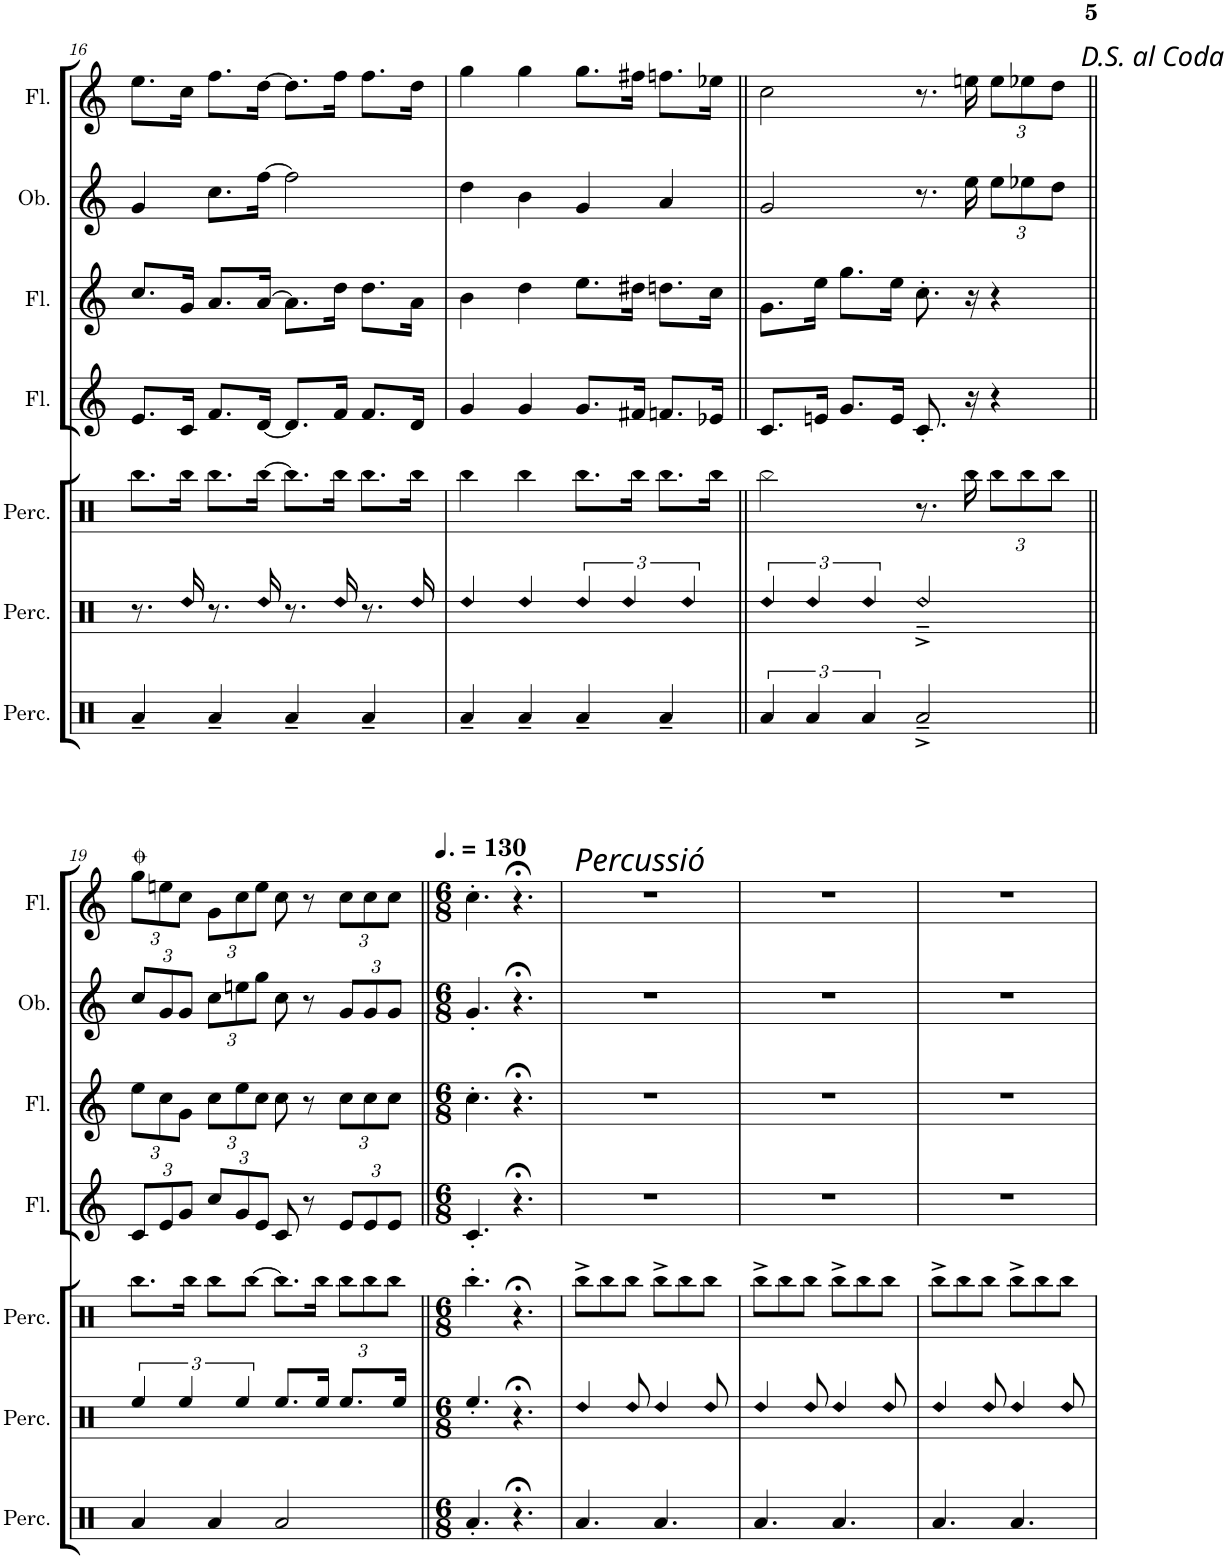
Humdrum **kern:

**kern	**kern	**kern	**kern	**kern	**kern	**kern
*part7	*part6	*part5	*part4	*part3	*part2	*part1
*staff7	*staff6	*staff5	*staff4	*staff3	*staff2	*staff1
*I"Bombo	*I"Tabal	*I"Caixa	*I"Tarota	*I"Gralla 3	*I"Gralla 2	*I"Gralla 1
!!LO:PB:g=z
*clefX	*clefX	*clefX	*clefG2	*clefG2	*clefG2	*clefG2
*k[]	*k[]	*k[]	*k[]	*k[]	*k[]	*k[]
*M4/4	*M4/4	*M4/4	*M4/4	*M4/4	*M4/4	*M4/4
=16	=16	=16	=16	=16	=16	=16
4Ra~/	8.r	8.Rbb\L	8.e/L	8.cc/L	4g/	8.ee\L
!	!LO:N:head=diamond	!	!	!	!	!
.	16Rdd/	16Rbb\Jk	16c/Jk	16g/Jk	.	16cc\Jk
4Ra~/	8.r	8.Rbb\L	8.f/L	8.a/L	8.cc\L	8.ff\L
!	!LO:N:head=diamond	!	!	!	!	!
.	16Rdd/	[16Rbb\Jk	[16d/Jk	[16a/Jk	[16ff\Jk	[16dd\Jk
4Ra~/	8.r	8.Rbb\L]	8.d/L]	8.a\L]	2ff\]	8.dd\L]
!	!LO:N:head=diamond	!	!	!	!	!
.	16Rdd/	16Rbb\Jk	16f/Jk	16dd\Jk	.	16ff\Jk
4Ra~/	8.r	8.Rbb\L	8.f/L	8.dd\L	.	8.ff\L
!	!LO:N:head=diamond	!	!	!	!	!
.	16Rdd/	16Rbb\Jk	16d/Jk	16a\Jk	.	16dd\Jk
=17	=17	=17	=17	=17	=17	=17
!	!LO:N:head=diamond	!	!	!	!	!
4Ra~/	4Rdd/	4Rbb\	4g/	4b\	4dd\	4gg\
!	!LO:N:head=diamond	!	!	!	!	!
4Ra~/	4Rdd/	4Rbb\	4g/	4dd\	4b\	4gg\
!	!LO:N:head=diamond	!	!	!	!	!
4Ra~/	6Rdd/	8.Rbb\L	8.g/L	8.ee\L	4g/	8.gg\L
!	!LO:N:head=diamond	!	!	!	!	!
.	6Rdd/	.	.	.	.	.
.	.	16Rbb\Jk	16f#X/Jk	16dd#X\Jk	.	16ff#X\Jk
4Ra~/	.	8.Rbb\L	8.fn/L	8.ddn\L	4a/	8.ffn\L
!	!LO:N:head=diamond	!	!	!	!	!
.	6Rdd/	.	.	.	.	.
.	.	16Rbb\Jk	16e-X/Jk	16cc\Jk	.	16ee-X\Jk
=18||	=18||	=18||	=18||	=18||	=18||	=18||
!	!LO:N:head=diamond	!	!	!	!	!
6Ra/	6Rdd/	2Rbb\	8.c/L	8.g\L	2g/	2cc\
!	!LO:N:head=diamond	!	!	!	!	!
6Ra/	6Rdd/	.	.	.	.	.
.	.	.	16en/Jk	16ee\Jk	.	.
.	.	.	8.g/L	8.gg\L	.	.
!	!LO:N:head=diamond	!	!	!	!	!
6Ra/	6Rdd/	.	.	.	.	.
.	.	.	16e/Jk	16ee\Jk	.	.
!	!LO:N:head=diamond	!	!	!	!	!
2Ra~^/	2Rdd~^/	8.r	8.c'/	8.cc'\	8.r	8.r
.	.	16Rbb\	16r	16r	16ee\	16een\
*	*	*Xbrackettup	*	*	*Xbrackettup	*Xbrackettup
.	.	12Rbb\L	4r	4r	12ee\L	12ee\L
.	.	12Rbb\	.	.	12ee-X\	12ee-X\
.	.	12Rbb\J	.	.	12dd\J	12dd\J
!!LO:LB:g=z
=19||	=19||	=19||	=19||	=19||	=19||	=19||
*	*	*	*Xbrackettup	*Xbrackettup	*	*
4Ra/	6Ree/	8.Rbb\L	12c/L	12ee\L	12cc/L	12gg\L
.	.	.	12e/	12cc\	12g/	12een\
.	6Ree/	.	12g/J	12g\J	12g/J	12cc\J
.	.	16Rbb\Jk	.	.	.	.
4Ra/	.	8Rbb\L	12cc/L	12cc\L	12cc\L	12g\L
.	6Ree/	.	12g/	12ee\	12een\	12cc\
.	.	[8Rbb\J	.	.	.	.
.	.	.	12e/J	12cc\J	12gg\J	12ee\J
2Ra/	8.Ree/L	8.Rbb\L]	8c/	8cc\	8cc\	8cc\
.	.	.	8r	8r	8r	8r
.	16Ree/Jk	16Rbb\Jk	.	.	.	.
.	8.Ree/L	12Rbb\L	12e/L	12cc\L	12g/L	12cc\L
.	.	12Rbb\	12e/	12cc\	12g/	12cc\
.	.	12Rbb\J	12e/J	12cc\J	12g/J	12cc\J
.	16Ree/Jk	.	.	.	.	.
=20||	=20||	=20||	=20||	=20||	=20||	=20||
*M6/8	*M6/8	*M6/8	*M6/8	*M6/8	*M6/8	*M6/8
*	*	*	*	*	*	*MM195
4.Ra'/	4.Ree'/	4.Rbb'\	4.c'/	4.cc'\	4.g'/	4.cc'\
4.r;<	4.r;<	4.r;<	4.r;<	4.r;<	4.r;<	4.r;<
=21	=21	=21	=21	=21	=21	=21
!	!	!	!	!	!	!LO:TX:a:i:t=Percussió
!	!LO:N:head=diamond	!	!	!	!	!
4.Ra/	4Rdd/	8Rbb^\L	2.r	2.r	2.r	2.r
.	.	8Rbb\	.	.	.	.
!	!LO:N:head=diamond	!	!	!	!	!
.	8Rdd/	8Rbb\J	.	.	.	.
!	!LO:N:head=diamond	!	!	!	!	!
4.Ra/	4Rdd/	8Rbb^\L	.	.	.	.
.	.	8Rbb\	.	.	.	.
!	!LO:N:head=diamond	!	!	!	!	!
.	8Rdd/	8Rbb\J	.	.	.	.
=22	=22	=22	=22	=22	=22	=22
!	!LO:N:head=diamond	!	!	!	!	!
4.Ra/	4Rdd/	8Rbb^\L	2.r	2.r	2.r	2.r
.	.	8Rbb\	.	.	.	.
!	!LO:N:head=diamond	!	!	!	!	!
.	8Rdd/	8Rbb\J	.	.	.	.
!	!LO:N:head=diamond	!	!	!	!	!
4.Ra/	4Rdd/	8Rbb^\L	.	.	.	.
.	.	8Rbb\	.	.	.	.
!	!LO:N:head=diamond	!	!	!	!	!
.	8Rdd/	8Rbb\J	.	.	.	.
=23	=23	=23	=23	=23	=23	=23
!	!LO:N:head=diamond	!	!	!	!	!
4.Ra/	4Rdd/	8Rbb^\L	2.r	2.r	2.r	2.r
.	.	8Rbb\	.	.	.	.
!	!LO:N:head=diamond	!	!	!	!	!
.	8Rdd/	8Rbb\J	.	.	.	.
!	!LO:N:head=diamond	!	!	!	!	!
4.Ra/	4Rdd/	8Rbb^\L	.	.	.	.
.	.	8Rbb\	.	.	.	.
!	!LO:N:head=diamond	!	!	!	!	!
.	8Rdd/	8Rbb\J	.	.	.	.
=	=	=	=	=	=	=
*-	*-	*-	*-	*-	*-	*-
